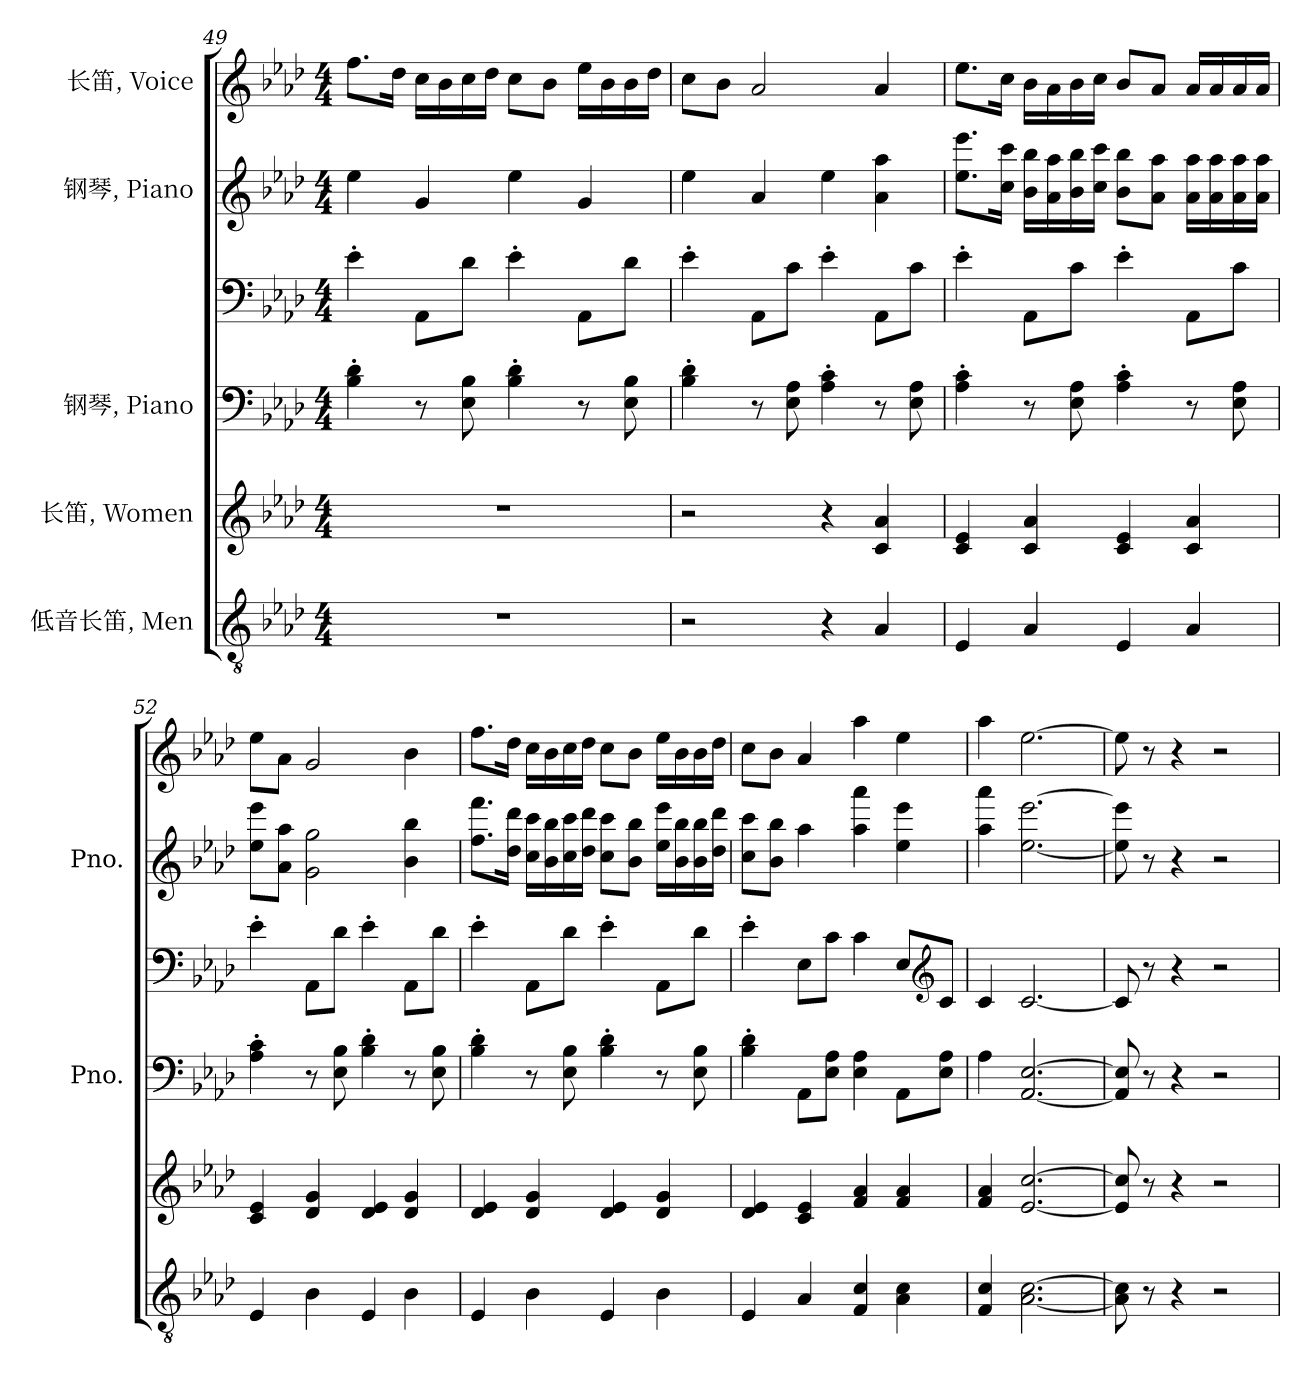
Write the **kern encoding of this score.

**kern	**kern	**kern	**kern	**kern	**kern
*part5	*part4	*part3	*part3	*part2	*part1
*staff6	*staff5	*staff4	*staff3	*staff2	*staff1
*I"低音长笛, Men	*I"长笛, Women	*I"钢琴, Piano	*	*I"钢琴, Piano	*I"长笛, Voice
*	*	*I'Pno.	*	*I'Pno.	*
*clefGv2	*clefG2	*clefF4	*clefF4	*clefG2	*clefG2
*k[b-e-a-d-]	*k[b-e-a-d-]	*k[b-e-a-d-]	*k[b-e-a-d-]	*k[b-e-a-d-]	*k[b-e-a-d-]
*M4/4	*M4/4	*M4/4	*M4/4	*M4/4	*M4/4
=49	=49	=49	=49	=49	=49
1r	1r	4B-\' 4d-\'	4e-'\	4ee-\	8.ff\L
.	.	.	.	.	16dd-\Jk
.	.	8r	8AA-\L	4g/	16cc\LL
.	.	.	.	.	16b-\
.	.	8E-\ 8B-\	8d-\J	.	16cc\
.	.	.	.	.	16dd-\JJ
.	.	4B-\' 4d-\'	4e-'\	4ee-\	8cc\L
.	.	.	.	.	8b-\J
.	.	8r	8AA-\L	4g/	16ee-\LL
.	.	.	.	.	16b-\
.	.	8E-\ 8B-\	8d-\J	.	16b-\
.	.	.	.	.	16dd-\JJ
=50	=50	=50	=50	=50	=50
2r	2r	4B-\' 4d-\'	4e-'\	4ee-\	8cc\L
.	.	.	.	.	8b-\J
.	.	8r	8AA-\L	4a-/	2a-/
.	.	8E-\ 8A-\	8c\J	.	.
4r	4r	4A-\' 4c\'	4e-'\	4ee-\	.
4A-/	4c/ 4a-/	8r	8AA-\L	4a-\ 4aa-\	4a-/
.	.	8E-\ 8A-\	8c\J	.	.
!!LO:PB:g=z
=51	=51	=51	=51	=51	=51
4E-/	4c/ 4e-/	4A-\' 4c\'	4e-'\	8.ee-\ 8.eee-\L	8.ee-\L
.	.	.	.	16cc\ 16ccc\Jk	16cc\Jk
4A-/	4c/ 4a-/	8r	8AA-\L	16b-\ 16bb-\LL	16b-\LL
.	.	.	.	16a-\ 16aa-\	16a-\
.	.	8E-\ 8A-\	8c\J	16b-\ 16bb-\	16b-\
.	.	.	.	16cc\ 16ccc\JJ	16cc\JJ
4E-/	4c/ 4e-/	4A-\' 4c\'	4e-'\	8b-\ 8bb-\L	8b-/L
.	.	.	.	8a-\ 8aa-\J	8a-/J
4A-/	4c/ 4a-/	8r	8AA-\L	16a-\ 16aa-\LL	16a-/LL
.	.	.	.	16a-\ 16aa-\	16a-/
.	.	8E-\ 8A-\	8c\J	16a-\ 16aa-\	16a-/
.	.	.	.	16a-\ 16aa-\JJ	16a-/JJ
=52	=52	=52	=52	=52	=52
4E-/	4c/ 4e-/	4A-\' 4c\'	4e-'\	8ee-\ 8eee-\L	8ee-\L
.	.	.	.	8a-\ 8aa-\J	8a-\J
4B-\	4d-/ 4g/	8r	8AA-\L	2g\ 2gg\	2g/
.	.	8E-\ 8B-\	8d-\J	.	.
4E-/	4d-/ 4e-/	4B-\' 4d-\'	4e-'\	.	.
4B-\	4d-/ 4g/	8r	8AA-\L	4b-\ 4bb-\	4b-\
.	.	8E-\ 8B-\	8d-\J	.	.
!!LO:LB:g=z
=53	=53	=53	=53	=53	=53
4E-/	4d-/ 4e-/	4B-\' 4d-\'	4e-'\	8.ff\ 8.fff\L	8.ff\L
.	.	.	.	16dd-\ 16ddd-\Jk	16dd-\Jk
4B-\	4d-/ 4g/	8r	8AA-\L	16cc\ 16ccc\LL	16cc\LL
.	.	.	.	16b-\ 16bb-\	16b-\
.	.	8E-\ 8B-\	8d-\J	16cc\ 16ccc\	16cc\
.	.	.	.	16dd-\ 16ddd-\JJ	16dd-\JJ
4E-/	4d-/ 4e-/	4B-\' 4d-\'	4e-'\	8cc\ 8ccc\L	8cc\L
.	.	.	.	8b-\ 8bb-\J	8b-\J
4B-\	4d-/ 4g/	8r	8AA-\L	16ee-\ 16eee-\LL	16ee-\LL
.	.	.	.	16b-\ 16bb-\	16b-\
.	.	8E-\ 8B-\	8d-\J	16b-\ 16bb-\	16b-\
.	.	.	.	16dd-\ 16ddd-\JJ	16dd-\JJ
=54	=54	=54	=54	=54	=54
4E-/	4d-/ 4e-/	4B-\' 4d-\'	4e-'\	8cc\ 8ccc\L	8cc\L
.	.	.	.	8b-\ 8bb-\J	8b-\J
*	*	*	*	*	*MM50
4A-/	4c/ 4e-/	8AA-\L	8E-\L	4aa-\	4a-/
.	.	8E-\ 8A-\J	8c\J	.	.
4F/ 4c/	4f/ 4a-/	4E-\ 4A-\	4c\	4aa-\ 4aaa-\	4aa-\
4A-\ 4c\	4f/ 4a-/	8AA-\L	8E-/L	4ee-\ 4eee-\	4ee-\
*	*	*	*clefG2	*	*
.	.	8E-\ 8A-\J	8c/J	.	.
=55	=55	=55	=55	=55	=55
4F/ 4c/	4f/ 4a-/	4A-\	4c/	4aa-\ 4aaa-\	4aa-\
[2.A-\ [2.c\	[2.e-/ [2.cc/	[2.AA-/ [2.E-/	[2.c/	[2.ee-\ [2.eee-\	[2.ee-\
=56	=56	=56	=56	=56	=56
8A-\] 8c\]	8e-/] 8cc/]	8AA-/] 8E-/]	8c/]	8ee-\] 8eee-\]	8ee-\]
8r	8r	8r	8r	8r	8r
4r	4r	4r	4r	4r	4r
2r	2r	2r	2r	2r	2r
=	=	=	=	=	=
*-	*-	*-	*-	*-	*-
